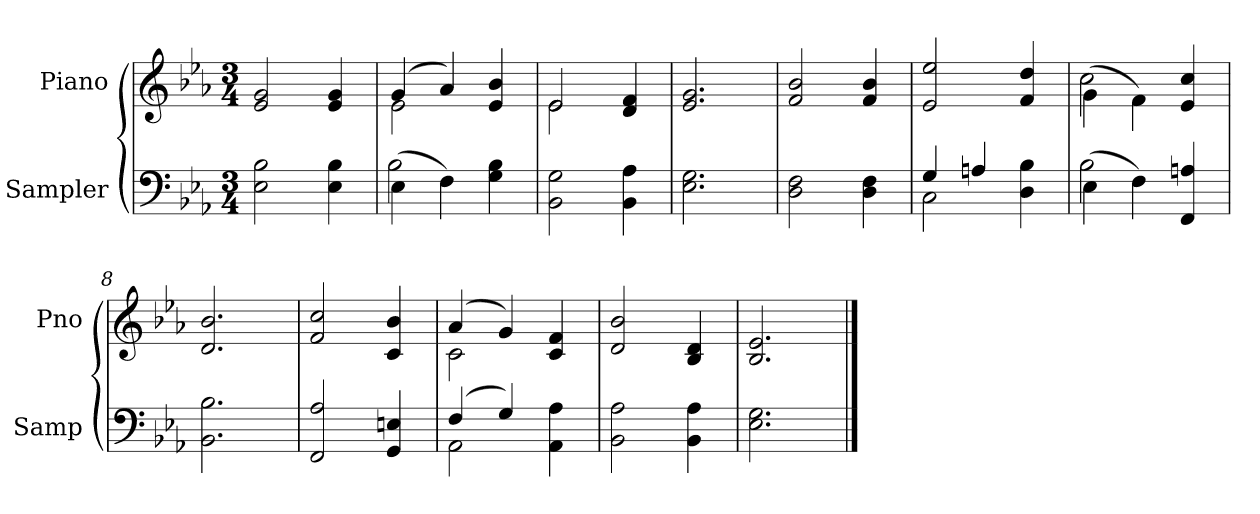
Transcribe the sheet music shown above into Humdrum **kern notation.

**kern	**kern
*part2	*part1
*staff2	*staff1
*I"Sampler	*I"Piano
*I'Samp	*I'Pno
*clefF4	*clefG2
*k[b-e-a-]	*k[b-e-a-]
*E-:	*E-:
*M3/4	*M3/4
=1	=1
2E- 2B-	2e- 2g
4E- 4B-	4e- 4g
=2	=2
*^	*^
(4E-\	2B-	(4g/	2e-
4F\)	.	4a-/)	.
4G 4B-	4ryy	4e- 4b-	4ryy
*v	*v	*	*
=3	=3	=3
2BB- 2G	2e-/	2e-
4BB- 4A-	4d 4f	4ryy
*	*v	*v
=4	=4
2.E- 2.G	2.e- 2.g
=5	=5
2D 2F	2f 2b-
4D 4F	4f 4b-
=6	=6
*^	*
4G/	2C	2e- 2ee-
4An/	.	.
4D 4B-	4ryy	4f 4dd
=7	=7	=7
*	*	*^
(4E-\	2B-	(4g\	2cc
4F\)	.	4f\)	.
4FF 4An	4ryy	4e- 4cc	4ryy
*v	*v	*	*
*	*v	*v
=8	=8
2.BB- 2.B-	2.d 2.b-
=9	=9
2FF 2A-	2f 2cc
4GG 4En	4c 4b-
=10	=10
*^	*^
(4F/	2AA-	(4a-/	2c
4G/)	.	4g/)	.
4AA- 4A-	4ryy	4c 4f	4ryy
*v	*v	*	*
*	*v	*v
=11	=11
2BB- 2A-	2d 2b-
4BB- 4A-	4B- 4d
=12	=12
2.E- 2.G	2.B- 2.e-
==	==
*-	*-
